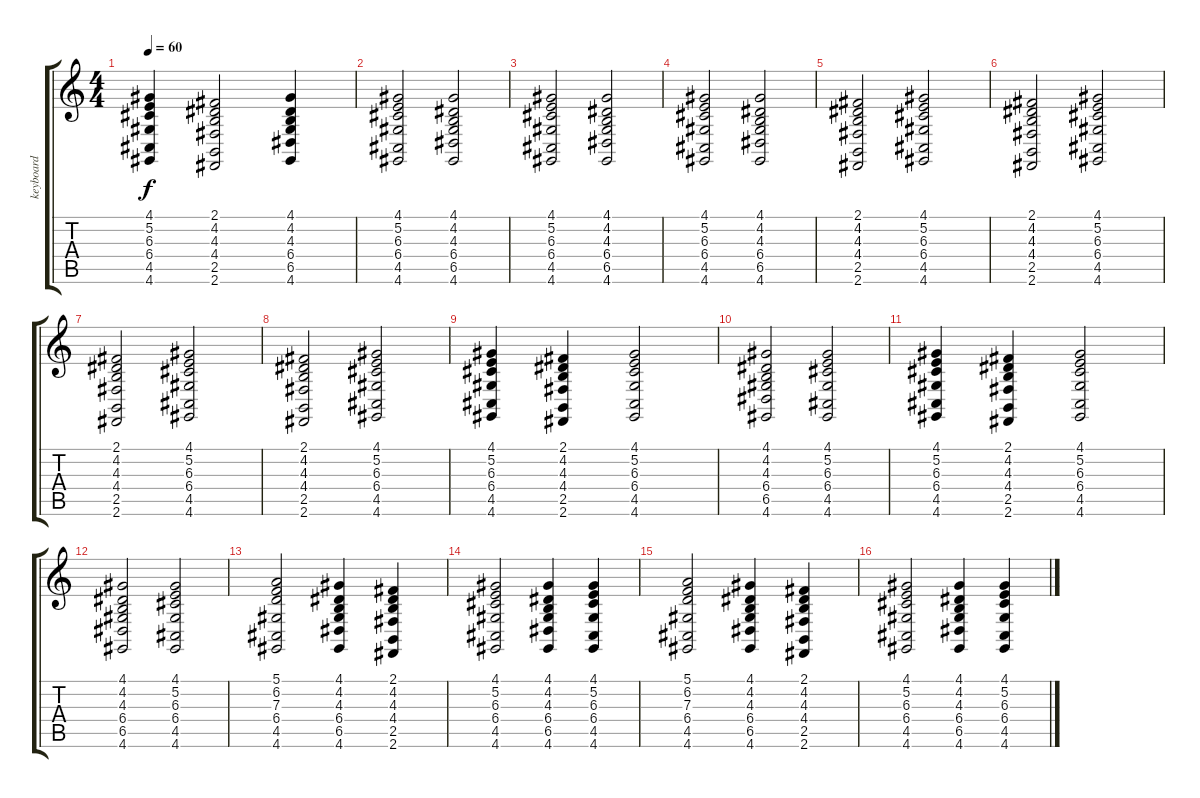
\track ("keyboard" "keyboard") {instrument stringensemble2}
\staff {score tabs}
\tuning (E4 B3 G3 D3 A2 E2) {hide}
\ts (4 4)
\tempo 60
\clef g2
\ks c
(4.1 5.2 6.3 6.4 4.5 4.6).4{dy f} (2.1 4.2 4.3 4.4 2.5 2.6).2 (4.1 4.2 4.3 6.4 6.5 4.6).4 |
(4.1 5.2 6.3 6.4 4.5 4.6).2 (4.1 4.2 4.3 6.4 6.5 4.6).2 |
(4.1 5.2 6.3 6.4 4.5 4.6).2 (4.1 4.2 4.3 6.4 6.5 4.6).2 |
(4.1 5.2 6.3 6.4 4.5 4.6).2 (4.1 4.2 4.3 6.4 6.5 4.6).2 |
(2.1 4.2 4.3 4.4 2.5 2.6).2 (4.1 5.2 6.3 6.4 4.5 4.6).2 |
(2.1 4.2 4.3 4.4 2.5 2.6).2 (4.1 5.2 6.3 6.4 4.5 4.6).2 |
(2.1 4.2 4.3 4.4 2.5 2.6).2 (4.1 5.2 6.3 6.4 4.5 4.6).2 |
(2.1 4.2 4.3 4.4 2.5 2.6).2 (4.1 5.2 6.3 6.4 4.5 4.6).2 |
(4.1 5.2 6.3 6.4 4.5 4.6).4 (2.1 4.2 4.3 4.4 2.5 2.6).4 (4.1 5.2 6.3 6.4 4.5 4.6).2 |
(4.1 4.2 4.3 6.4 6.5 4.6).2 (4.1 5.2 6.3 6.4 4.5 4.6).2 |
(4.1 5.2 6.3 6.4 4.5 4.6).4 (2.1 4.2 4.3 4.4 2.5 2.6).4 (4.1 5.2 6.3 6.4 4.5 4.6).2 |
(4.1 4.2 4.3 6.4 6.5 4.6).2 (4.1 5.2 6.3 6.4 4.5 4.6).2 |
(5.1 6.2 7.3 6.4 4.5 4.6).2 (4.1 4.2 4.3 6.4 6.5 4.6).4 (2.1 4.2 4.3 4.4 2.5 2.6).4 |
(4.1 5.2 6.3 6.4 4.5 4.6).2 (4.1 4.2 4.3 6.4 6.5 4.6).4 (4.1 5.2 6.3 6.4 4.5 4.6).4 |
(5.1 6.2 7.3 6.4 4.5 4.6).2 (4.1 4.2 4.3 6.4 6.5 4.6).4 (2.1 4.2 4.3 4.4 2.5 2.6).4 |
(4.1 5.2 6.3 6.4 4.5 4.6).2 (4.1 4.2 4.3 6.4 6.5 4.6).4 (4.1 5.2 6.3 6.4 4.5 4.6).4
